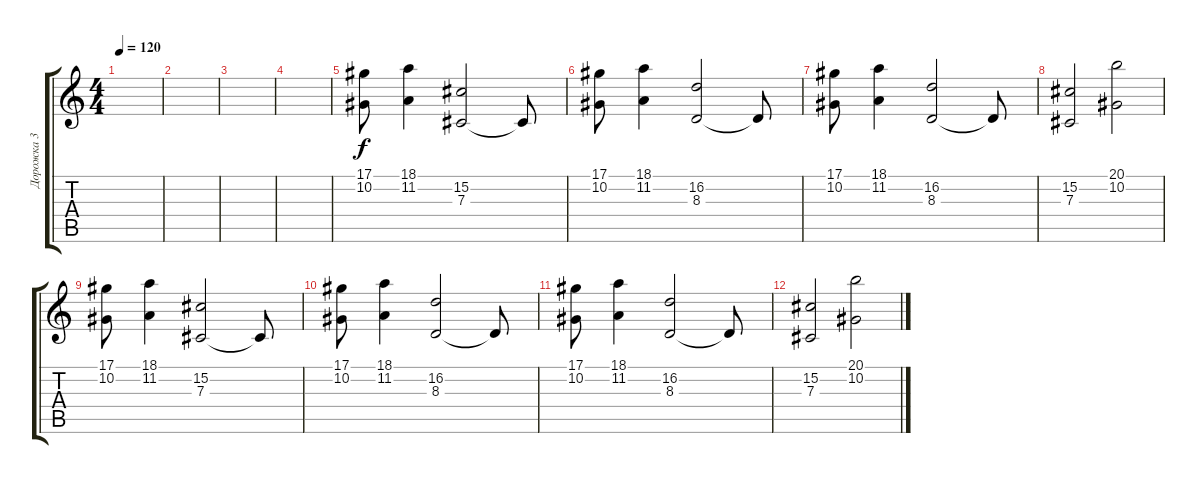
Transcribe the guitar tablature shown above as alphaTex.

\track ("Дорожка 3" "Дорожка 3") {instrument fx1rain}
\staff {score tabs}
\tuning (Eb4 Bb3 Gb3 Db3 Ab2 Eb2) {hide}
\ts (4 4)
\tempo 120
\clef g2
\ks c
|
|
|
|
(17.1 10.2).8 (18.1 11.2).4 (15.2 7.3).2 7.3{t}.8 |
(17.1 10.2).8 (18.1 11.2).4 (16.2 8.3).2 8.3{t}.8 |
(17.1 10.2).8 (18.1 11.2).4 (16.2 8.3).2 8.3{t}.8 |
(15.2 7.3).2 (20.1 10.2).2 |
(17.1 10.2).8 (18.1 11.2).4 (15.2 7.3).2 7.3{t}.8 |
(17.1 10.2).8 (18.1 11.2).4 (16.2 8.3).2 8.3{t}.8 |
(17.1 10.2).8 (18.1 11.2).4 (16.2 8.3).2 8.3{t}.8 |
(15.2 7.3).2 (20.1 10.2).2
